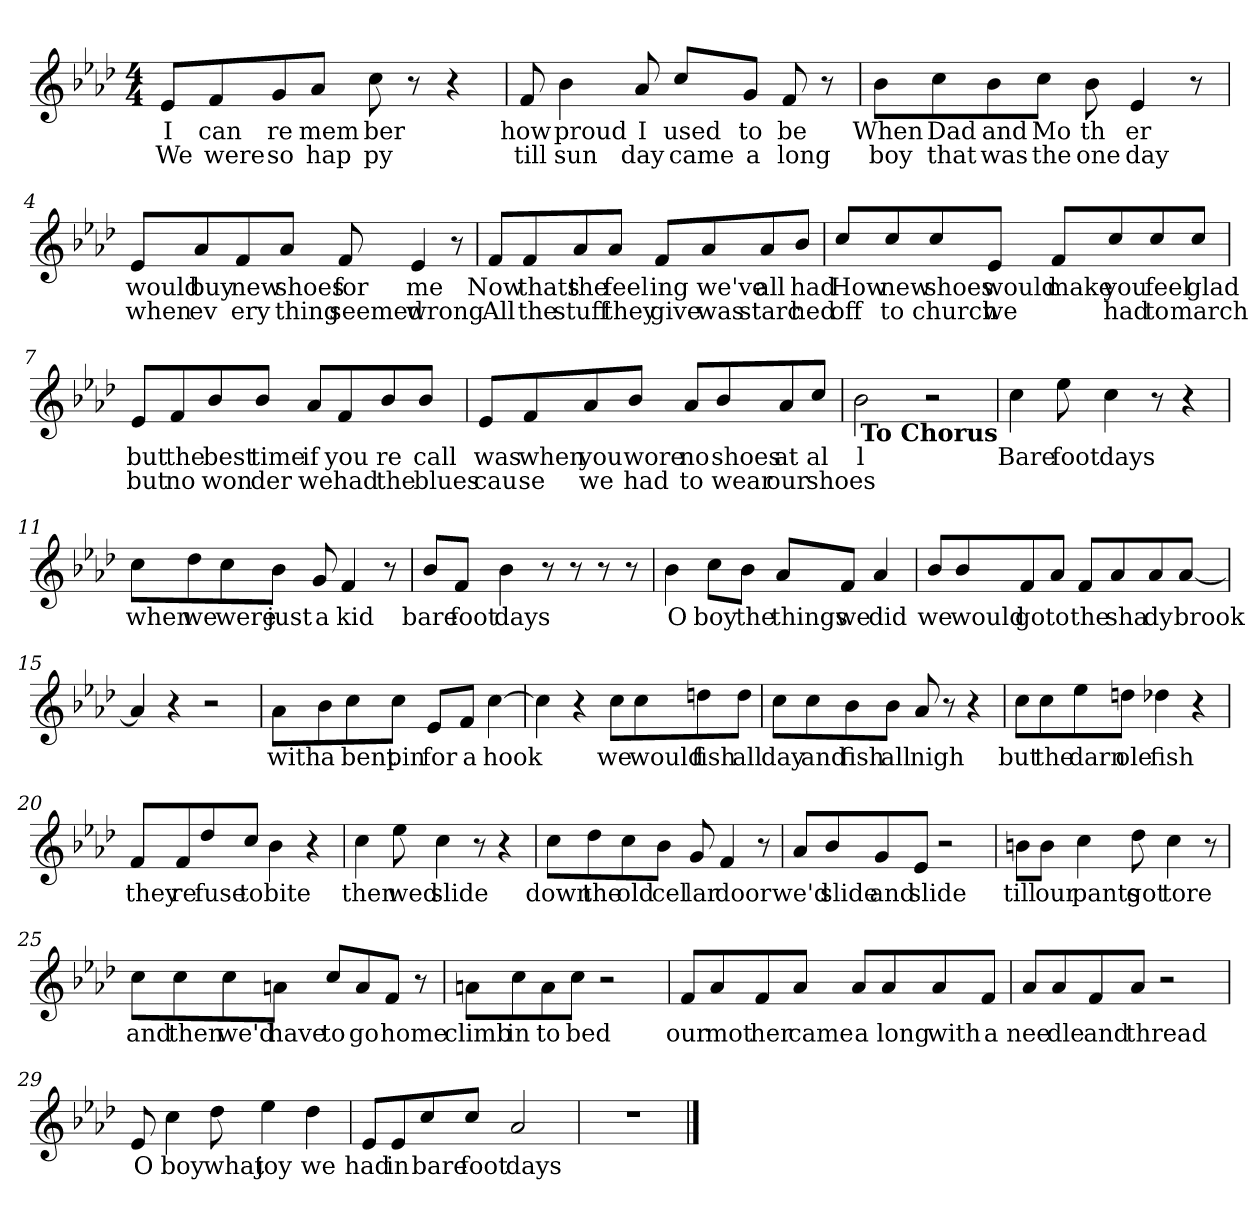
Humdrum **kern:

**kern	**text	**text
*part1	*part1	*part1
*staff1	*staff1	*staff1
*clefG2	*	*
*k[b-e-a-d-]	*	*
*A-:	*	*
*M4/4	*	*
=1	=1	=1
!	!LO:LY:b	!LO:LY:b
8e-/L	I	We
!	!LO:LY:b	!LO:LY:b
8f/	can	were
!	!LO:LY:b	!LO:LY:b
8g/	re	so
!	!LO:LY:b	!LO:LY:b
8a-/J	mem	hap
!	!LO:LY:b	!LO:LY:b
8cc\	ber	py
8r	.	.
4r	.	.
=2	=2	=2
!	!LO:LY:b	!LO:LY:b
8f/	how	till
!	!LO:LY:b	!LO:LY:b
4b-\	proud	sun
!	!LO:LY:b	!LO:LY:b
8a-/	I	day
!	!LO:LY:b	!LO:LY:b
8cc/L	used	came
!	!LO:LY:b	!LO:LY:b
8g/J	to	a
!	!LO:LY:b	!LO:LY:b
8f/	be	long
8r	.	.
=3	=3	=3
!	!LO:LY:b	!LO:LY:b
8b-\L	When	boy
!	!LO:LY:b	!LO:LY:b
8cc\	Dad	that
!	!LO:LY:b	!LO:LY:b
8b-\	and	was
!	!LO:LY:b	!LO:LY:b
8cc\J	Mo	the
!	!LO:LY:b	!LO:LY:b
8b-\	th	one
!	!LO:LY:b	!LO:LY:b
4e-/	er	day
8r	.	.
!!LO:LB:g=z
=4	=4	=4
!	!LO:LY:b	!LO:LY:b
8e-/L	would	when
!	!LO:LY:b	!LO:LY:b
8a-/	buy	ev
!	!LO:LY:b	!LO:LY:b
8f/	new	ery
!	!LO:LY:b	!LO:LY:b
8a-/J	shoes	thing
!	!LO:LY:b	!LO:LY:b
8f/	for	seemed
!	!LO:LY:b	!LO:LY:b
4e-/	me	wrong
8r	.	.
=5	=5	=5
!	!LO:LY:b	!LO:LY:b
8f/L	Now	All
!	!LO:LY:b	!LO:LY:b
8f/	thats	the
!	!LO:LY:b	!LO:LY:b
8a-/	the	stuff
!	!LO:LY:b	!LO:LY:b
8a-/J	feel	they
!	!LO:LY:b	!LO:LY:b
8f/L	ing	give
!	!LO:LY:b	!LO:LY:b
8a-/	we've	was
!	!LO:LY:b	!LO:LY:b
8a-/	all	starc
!	!LO:LY:b	!LO:LY:b
8b-/J	had	hed
!!LO:LB:g=z
=6	=6	=6
!	!LO:LY:b	!LO:LY:b
8cc/L	How	off
!	!LO:LY:b	!LO:LY:b
8cc/	new	to
!	!LO:LY:b	!LO:LY:b
8cc/	shoes	church
!	!LO:LY:b	!LO:LY:b
8e-/J	would	we
!	!LO:LY:b	!
8f/L	make	.
!	!LO:LY:b	!LO:LY:b
8cc/	you	had
!	!LO:LY:b	!LO:LY:b
8cc/	feel	to
!	!LO:LY:b	!LO:LY:b
8cc/J	glad	march
=7	=7	=7
!	!LO:LY:b	!LO:LY:b
8e-/L	but	but
!	!LO:LY:b	!LO:LY:b
8f/	the	no
!	!LO:LY:b	!LO:LY:b
8b-/	best	won
!	!LO:LY:b	!LO:LY:b
8b-/J	time	der
!	!LO:LY:b	!LO:LY:b
8a-/L	if	we
!	!LO:LY:b	!LO:LY:b
8f/	you	had
!	!LO:LY:b	!LO:LY:b
8b-/	re	the
!	!LO:LY:b	!LO:LY:b
8b-/J	call	blues
!!LO:LB:g=z
=8	=8	=8
!	!LO:LY:b	!LO:LY:b
8e-/L	was	cau
!	!LO:LY:b	!LO:LY:b
8f/	when	se
!	!LO:LY:b	!LO:LY:b
8a-/	you	we
!	!LO:LY:b	!LO:LY:b
8b-/J	wore	had
!	!LO:LY:b	!LO:LY:b
8a-/L	no	to
!	!LO:LY:b	!LO:LY:b
8b-/	shoes	wear
!	!LO:LY:b	!LO:LY:b
8a-/	at	our
!	!LO:LY:b	!LO:LY:b
8cc/J	al	sho
=9	=9	=9
!	!LO:LY:b	!LO:LY:b
2b-\	l	es
2r	.	.
!LO:TX:b:B:rj:t=To Chorus	!	!
=10	=10	=10
!	!LO:LY:b	!
4cc\	Bare	.
!	!LO:LY:b	!
8ee-\	foot	.
!	!LO:LY:b	!
4cc\	days	.
8r	.	.
4r	.	.
=11	=11	=11
!	!LO:LY:b	!
8cc\L	when	.
!	!LO:LY:b	!
8dd-\	we	.
!	!LO:LY:b	!
8cc\	were	.
!	!LO:LY:b	!
8b-\J	just	.
!	!LO:LY:b	!
8g/	a	.
!	!LO:LY:b	!
4f/	kid	.
8r	.	.
!!LO:LB:g=z
=12	=12	=12
!	!LO:LY:b	!
8b-/L	bare	.
!	!LO:LY:b	!
8f/J	foot	.
!	!LO:LY:b	!
4b-\	days	.
8r	.	.
8r	.	.
8r	.	.
8r	.	.
=13	=13	=13
!	!LO:LY:b	!
4b-\	O	.
!	!LO:LY:b	!
8cc\L	boy	.
!	!LO:LY:b	!
8b-\J	the	.
!	!LO:LY:b	!
8a-/L	things	.
!	!LO:LY:b	!
8f/J	we	.
!	!LO:LY:b	!
4a-/	did	.
=14	=14	=14
!	!LO:LY:b	!
8b-/L	we	.
!	!LO:LY:b	!
8b-/	would	.
!	!LO:LY:b	!
8f/	go	.
!	!LO:LY:b	!
8a-/J	to	.
!	!LO:LY:b	!
8f/L	the	.
!	!LO:LY:b	!
8a-/	sha	.
!	!LO:LY:b	!
8a-/	dy	.
!	!LO:LY:b	!
[8a-/J	brook	.
=15	=15	=15
4a-/]	.	.
4r	.	.
2r	.	.
!!LO:LB:g=z
=16	=16	=16
!	!LO:LY:b	!
8a-\L	with	.
!	!LO:LY:b	!
8b-\	a	.
!	!LO:LY:b	!
8cc\	bent	.
!	!LO:LY:b	!
8cc\J	pin	.
!	!LO:LY:b	!
8e-/L	for	.
!	!LO:LY:b	!
8f/J	a	.
!	!LO:LY:b	!
[4cc\	hook	.
=17	=17	=17
4cc\]	.	.
4r	.	.
!	!LO:LY:b	!
8cc\L	we	.
!	!LO:LY:b	!
8cc\	would	.
!	!LO:LY:b	!
8ddn\	fish	.
!	!LO:LY:b	!
8dd\J	all	.
=18	=18	=18
!	!LO:LY:b	!
8cc\L	day	.
!	!LO:LY:b	!
8cc\	and	.
!	!LO:LY:b	!
8b-\	fish	.
!	!LO:LY:b	!
8b-\J	all	.
!	!LO:LY:b	!
8a-/	nigh	.
8r	.	.
4r	.	.
!!LO:LB:g=z
=19	=19	=19
!	!LO:LY:b	!
8cc\L	but	.
!	!LO:LY:b	!
8cc\	the	.
!	!LO:LY:b	!
8ee-\	darn	.
!	!LO:LY:b	!
8ddn\J	ole	.
!	!LO:LY:b	!
4dd-X\	fish	.
4r	.	.
=20	=20	=20
!	!LO:LY:b	!
8f/L	they	.
!	!LO:LY:b	!
8f/	re	.
!	!LO:LY:b	!
8dd-/	fuse	.
!	!LO:LY:b	!
8cc/J	to	.
!	!LO:LY:b	!
4b-\	bite	.
4r	.	.
=21	=21	=21
!	!LO:LY:b	!
4cc\	then	.
!	!LO:LY:b	!
8ee-\	wed	.
!	!LO:LY:b	!
4cc\	slide	.
8r	.	.
4r	.	.
=22	=22	=22
!	!LO:LY:b	!
8cc\L	down	.
!	!LO:LY:b	!
8dd-\	the	.
!	!LO:LY:b	!
8cc\	old	.
!	!LO:LY:b	!
8b-\J	cel	.
!	!LO:LY:b	!
8g/	lar	.
!	!LO:LY:b	!
4f/	door	.
8r	.	.
!!LO:LB:g=z
=23	=23	=23
!	!LO:LY:b	!
8a-/L	we'd	.
!	!LO:LY:b	!
8b-/	slide	.
!	!LO:LY:b	!
8g/	and	.
!	!LO:LY:b	!
8e-/J	slide	.
2r	.	.
=24	=24	=24
!	!LO:LY:b	!
8bn\L	till	.
!	!LO:LY:b	!
8b\J	our	.
!	!LO:LY:b	!
4cc\	pants	.
!	!LO:LY:b	!
8dd-\	got	.
!	!LO:LY:b	!
4cc\	tore	.
8r	.	.
=25	=25	=25
!	!LO:LY:b	!
8cc\L	and	.
!	!LO:LY:b	!
8cc\	then	.
!	!LO:LY:b	!
8cc\	we'd	.
!	!LO:LY:b	!
8an\J	have	.
!	!LO:LY:b	!
8cc/L	to	.
!	!LO:LY:b	!
8a/	go	.
!	!LO:LY:b	!
8f/J	home	.
8r	.	.
!!LO:PB:g=z
=26	=26	=26
!	!LO:LY:b	!
8an\L	climb	.
!	!LO:LY:b	!
8cc\	in	.
!	!LO:LY:b	!
8a\	to	.
!	!LO:LY:b	!
8cc\J	bed	.
2r	.	.
=27	=27	=27
!	!LO:LY:b	!
8f/L	our	.
!	!LO:LY:b	!
8a-/	mot	.
!	!LO:LY:b	!
8f/	her	.
!	!LO:LY:b	!
8a-/J	came	.
!	!LO:LY:b	!
8a-/L	a	.
!	!LO:LY:b	!
8a-/	long	.
!	!LO:LY:b	!
8a-/	with	.
!	!LO:LY:b	!
8f/J	a	.
=28	=28	=28
!	!LO:LY:b	!
8a-/L	nee	.
!	!LO:LY:b	!
8a-/	dle	.
!	!LO:LY:b	!
8f/	and	.
!	!LO:LY:b	!
8a-/J	thread	.
2r	.	.
!!LO:LB:g=z
=29	=29	=29
!	!LO:LY:b	!
8e-/	O	.
!	!LO:LY:b	!
4cc\	boy	.
!	!LO:LY:b	!
8dd-\	what	.
!	!LO:LY:b	!
4ee-\	joy	.
!	!LO:LY:b	!
4dd-\	we	.
=30	=30	=30
!	!LO:LY:b	!
8e-/L	had	.
!	!LO:LY:b	!
8e-/	in	.
!	!LO:LY:b	!
8cc/	bare	.
!	!LO:LY:b	!
8cc/J	foot	.
!	!LO:LY:b	!
2a-/	days	.
=31	=31	=31
1r	.	.
==	==	==
*-	*-	*-
